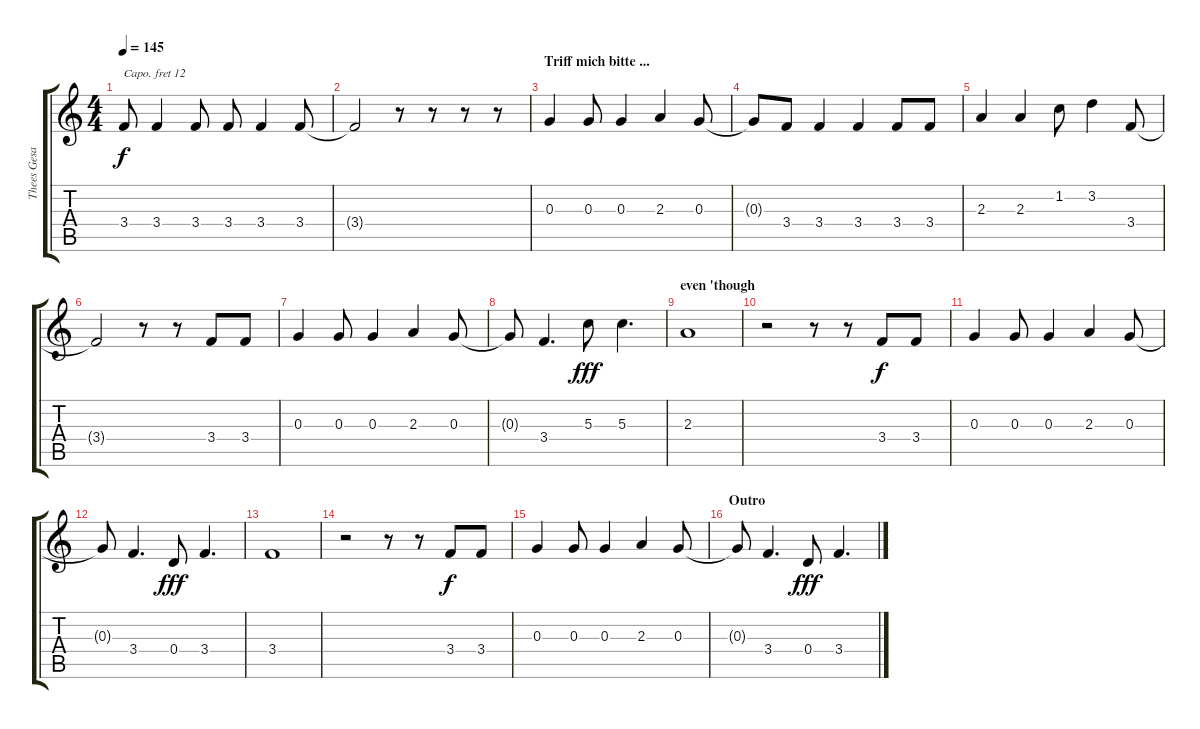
\track ("Thees Gesang" "Thees Gesa") {instrument panflute}
\staff {score tabs}
\capo 12
\tuning (E4 B3 G3 D3 A2 E2) {hide}
\ts (4 4)
\tempo 145
\clef g2
\ks c
3.4{t}.8{dy f} 3.4.4 3.4.8 3.4.8 3.4.4 3.4.8 |
3.4{t}.2 r.8 r.8 r.8 r.8 |
\section ("" "Triff mich bitte ...")
0.3.4 0.3.8 0.3.4 2.3.4 0.3.8 |
0.3{t}.8 3.4.8 3.4.4 3.4.4 3.4.8 3.4.8 |
2.3.4 2.3.4 1.2.8 3.2.4 3.4.8 |
3.4{t}.2 r.8 r.8 3.4.8 3.4.8 |
0.3.4 0.3.8 0.3.4 2.3.4 0.3.8 |
0.3{t}.8 3.4.4{d} 5.3.8{dy fff} 5.3.4{d} |
\section ("" "even 'though")
2.3.1 |
r.2 r.8 r.8 3.4.8{dy f} 3.4.8 |
0.3.4 0.3.8 0.3.4 2.3.4 0.3.8 |
0.3{t}.8 3.4.4{d} 0.4.8{dy fff} 3.4.4{d} |
3.4.1 |
r.2 r.8 r.8 3.4.8{dy f} 3.4.8 |
0.3.4 0.3.8 0.3.4 2.3.4 0.3.8 |
\section ("" "Outro")
0.3{t}.8 3.4.4{d} 0.4.8{dy fff} 3.4.4{d}
